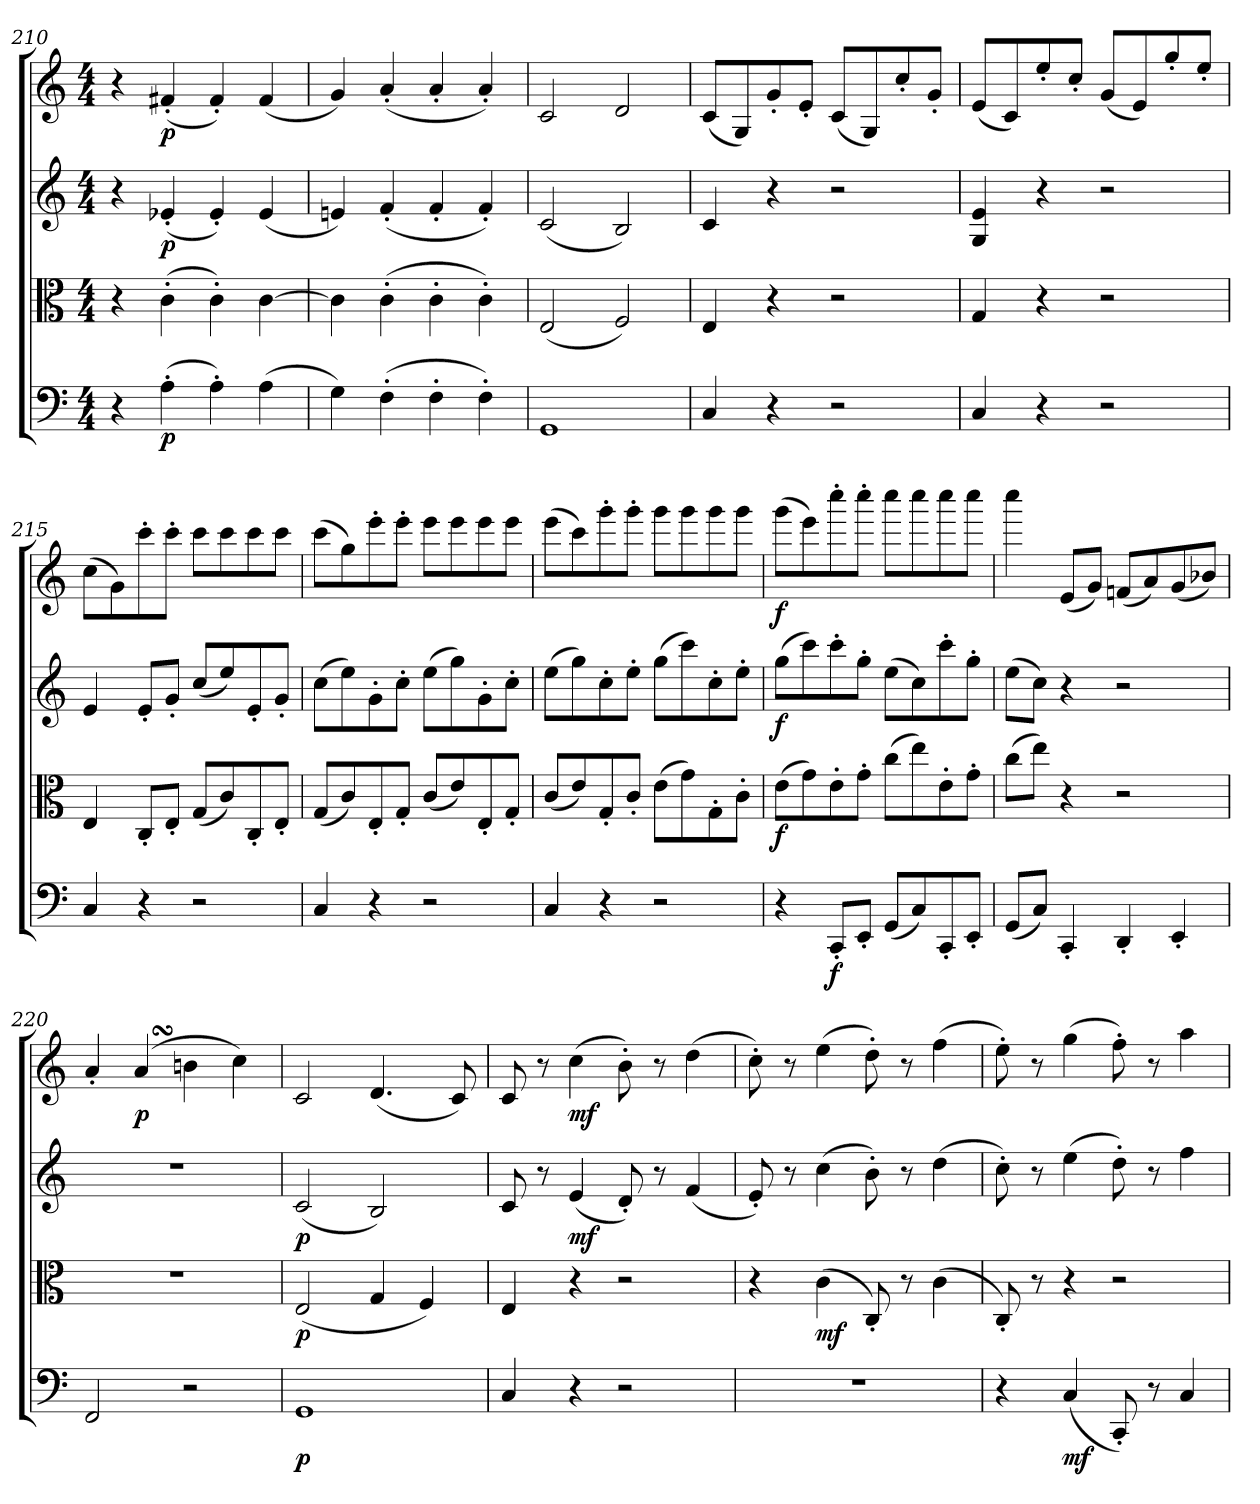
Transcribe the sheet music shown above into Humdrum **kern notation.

**kern	**dynam	**kern	**dynam	**kern	**dynam	**kern	**dynam
*part4	*part4	*part3	*part3	*part2	*part2	*part1	*part1
*staff4	*staff4	*staff3	*staff3	*staff2	*staff2	*staff1	*staff1
*clefF4	*	*clefC3	*	*clefG2	*	*clefG2	*
*k[]	*	*k[]	*	*k[]	*	*k[]	*
*C:	*	*C:	*	*C:	*	*C:	*
*M4/4	*	*M4/4	*	*M4/4	*	*M4/4	*
=210	=210	=210	=210	=210	=210	=210	=210
4r	.	4r	.	4r	.	4r	.
(4A'\	p	(4c'\	.	(4e-X'/	p	(4f#X'/	p
4A'\)	.	4c'\)	.	4e-'/)	.	4f#'/)	.
(4A\	.	[4c\	.	(4e-/	.	(4f#/	.
=211	=211	=211	=211	=211	=211	=211	=211
4G\)	.	4c\]	.	4en/)	.	4g/)	.
(4F'\	.	(4c'\	.	(4f'/	.	(4a'/	.
4F'\	.	4c'\	.	4f'/	.	4a'/	.
4F'\)	.	4c'\)	.	4f'/)	.	4a'/)	.
=212	=212	=212	=212	=212	=212	=212	=212
1GG/	.	(2E/	.	(2c/	.	2c/	.
.	.	2F/)	.	2B/)	.	2d/	.
=213	=213	=213	=213	=213	=213	=213	=213
4C/	.	4E/	.	4c/	.	(8c/L	.
.	.	.	.	.	.	8G/)	.
4r	.	4r	.	4r	.	8g'/	.
.	.	.	.	.	.	8e'/J	.
2r	.	2r	.	2r	.	(8c/L	.
.	.	.	.	.	.	8G/)	.
.	.	.	.	.	.	8cc'/	.
.	.	.	.	.	.	8g'/J	.
=214	=214	=214	=214	=214	=214	=214	=214
4C/	.	4G/	.	4G/ 4e/	.	(8e/L	.
.	.	.	.	.	.	8c/)	.
4r	.	4r	.	4r	.	8ee'/	.
.	.	.	.	.	.	8cc'/J	.
2r	.	2r	.	2r	.	(8g/L	.
.	.	.	.	.	.	8e/)	.
.	.	.	.	.	.	8gg'/	.
.	.	.	.	.	.	8ee'/J	.
=215	=215	=215	=215	=215	=215	=215	=215
4C/	.	4E/	.	4e/	.	(8cc\L	.
.	.	.	.	.	.	8g\)	.
4r	.	8C'/L	.	8e'/L	.	8ccc'\	.
.	.	8E'/J	.	8g'/J	.	8ccc'\J	.
2r	.	(8G/L	.	(8cc/L	.	8ccc\L	.
.	.	8c/)	.	8ee/)	.	8ccc\	.
.	.	8C'/	.	8e'/	.	8ccc\	.
.	.	8E'/J	.	8g'/J	.	8ccc\J	.
=216	=216	=216	=216	=216	=216	=216	=216
4C/	.	(8G/L	.	(8cc\L	.	(8ccc\L	.
.	.	8c/)	.	8ee\)	.	8gg\)	.
4r	.	8E'/	.	8g'\	.	8eee'\	.
.	.	8G'/J	.	8cc'\J	.	8eee'\J	.
2r	.	(8c/L	.	(8ee\L	.	8eee\L	.
.	.	8e/)	.	8gg\)	.	8eee\	.
.	.	8E'/	.	8g'\	.	8eee\	.
.	.	8G'/J	.	8cc'\J	.	8eee\J	.
=217	=217	=217	=217	=217	=217	=217	=217
4C/	.	(8c/L	.	(8ee\L	.	(8eee\L	.
.	.	8e/)	.	8gg\)	.	8ccc\)	.
4r	.	8G'/	.	8cc'\	.	8ggg'\	.
.	.	8c'/J	.	8ee'\J	.	8ggg'\J	.
2r	.	(8e\L	.	(8gg\L	.	8ggg\L	.
.	.	8g\)	.	8ccc\)	.	8ggg\	.
.	.	8G'\	.	8cc'\	.	8ggg\	.
.	.	8c'\J	.	8ee'\J	.	8ggg\J	.
=218	=218	=218	=218	=218	=218	=218	=218
4r	.	(8e\L	f	(8gg\L	f	(8ggg\L	f
.	.	8g\)	.	8ccc\)	.	8eee\)	.
8CC'/L	f	8e'\	.	8ccc'\	.	8cccc'\	.
8EE'/J	.	8g'\J	.	8gg'\J	.	8cccc'\J	.
(8GG/L	.	(8cc\L	.	(8ee\L	.	8cccc\L	.
8C/)	.	8ee\)	.	8cc\)	.	8cccc\	.
8CC'/	.	8e'\	.	8ccc'\	.	8cccc\	.
8EE'/J	.	8g'\J	.	8gg'\J	.	8cccc\J	.
=219	=219	=219	=219	=219	=219	=219	=219
(8GG/L	.	(8cc\L	.	(8ee\L	.	4cccc\	.
8C/J)	.	8ee\J)	.	8cc\J)	.	.	.
4CC'/	.	4r	.	4r	.	(8e/L	.
.	.	.	.	.	.	8g/J)	.
4DD'/	.	2r	.	2r	.	(8fn/L	.
.	.	.	.	.	.	8a/)	.
4EE'/	.	.	.	.	.	(8g/	.
.	.	.	.	.	.	8b-X/J)	.
=220	=220	=220	=220	=220	=220	=220	=220
2FF/	.	1r	.	1r	.	4a'/	.
.	.	.	.	.	.	(4aSSS/	p
2r	.	.	.	.	.	4bn\	.
.	.	.	.	.	.	4cc\)	.
=221	=221	=221	=221	=221	=221	=221	=221
1GG/	p	(2E/	p	(2c/	p	2c/	.
.	.	4G/	.	2B/)	.	(4.d/	.
.	.	4F/)	.	.	.	.	.
.	.	.	.	.	.	8c/)	.
=222	=222	=222	=222	=222	=222	=222	=222
4C/	.	4E/	.	8c/	.	8c/	.
.	.	.	.	8r	.	8r	.
4r	.	4r	.	(4e/	mf	(4cc\	mf
2r	.	2r	.	8d'/)	.	8b'\)	.
.	.	.	.	8r	.	8r	.
.	.	.	.	(4f/	.	(4dd\	.
=223	=223	=223	=223	=223	=223	=223	=223
1r	.	4r	.	8e'/)	.	8cc'\)	.
.	.	.	.	8r	.	8r	.
.	.	(4c\	mf	(4cc\	.	(4ee\	.
.	.	8C'/)	.	8b'\)	.	8dd'\)	.
.	.	8r	.	8r	.	8r	.
.	.	(4c\	.	(4dd\	.	(4ff\	.
=224	=224	=224	=224	=224	=224	=224	=224
4r	.	8C'/)	.	8cc'\)	.	8ee'\)	.
.	.	8r	.	8r	.	8r	.
(4C/	mf	4r	.	(4ee\	.	(4gg\	.
8CC'/)	.	2r	.	8dd'\)	.	8ff'\)	.
8r	.	.	.	8r	.	8r	.
4C/	.	.	.	4ff\	.	4aa\	.
=	=	=	=	=	=	=	=
*-	*-	*-	*-	*-	*-	*-	*-
